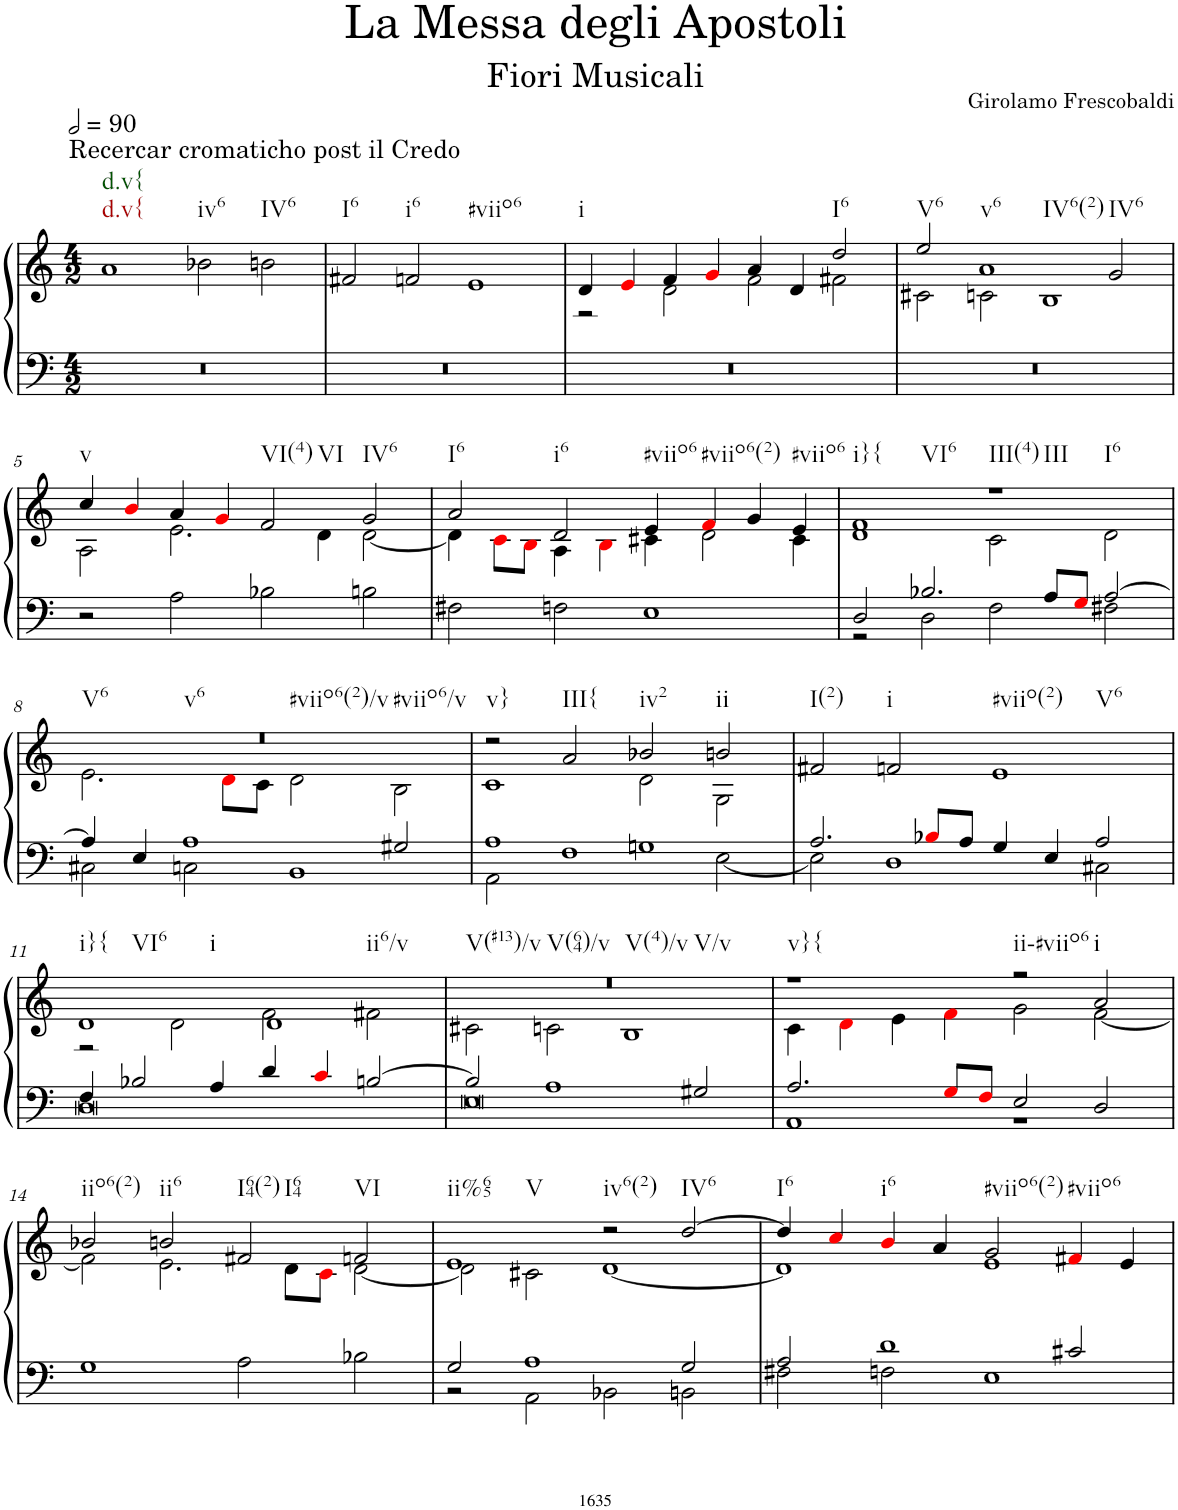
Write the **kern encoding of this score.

**kern	**kern
*part1	*part1
*staff2	*staff1
*I"Organ	*
*I'Org.	*
*clefF4	*clefG2
*k[]	*k[]
*M4/2	*M4/2
*MM180	*MM180
=1	=1
!	!LO:TX:a:t=Recercar cromaticho post il Credo
!	!LO:TX:b:t=d.v{
!	!LO:TX:b:t=d.v{
0r	1a
!	!LO:TX:b:t=iv6
.	2b-X\
!	!LO:TX:b:t=IV6
.	2bn\
=2	=2
!	!LO:TX:b:t=I6
0r	2f#X/
!	!LO:TX:b:t=i6
.	2fn/
!	!LO:TX:b:t=#viio6
.	1e
=3	=3
*	*^
!	!LO:TX:b:t=i	!
0r	4d/	2r
.	4ei/	.
.	4f/	2d\
.	4gi/	.
.	4a/	2f\
.	4d/	.
!	!LO:TX:b:t=I6	!
.	2dd/	2f#X\
=4	=4	=4
!	!LO:TX:b:t=V6	!
0r	2ee/	2c#X\
!	!LO:TX:b:t=v6	!
!	!LO:TX:b:t=IV6(2)	!
.	1a	2cn\
.	.	1B
!	!LO:TX:b:t=IV6	!
.	2g/	.
!!LO:LB:g=z	!!
=5	=5	=5
!	!LO:TX:b:t=v	!
2r	4cc/	2A\
.	4bi/	.
2A\	4a/	2.e\
.	4gi/	.
!	!LO:TX:b:t=VI(4)	!
!	!LO:TX:b:t=VI	!
2B-X\	2f/	.
.	.	4d\
!	!LO:TX:b:t=IV6	!
2Bn\	2g/	[2d\
=6	=6	=6
!	!LO:TX:b:t=I6	!
2F#X\	2a/	4d\]
.	.	8ci\L
.	.	8Bi\J
!	!LO:TX:b:t=i6	!
2Fn\	2d/	4A\
.	.	4Bi\
!	!LO:TX:b:t=#viio6	!
1E	4e/	4c#X\
!	!LO:TX:b:t=#viio6(2)	!
.	4fi/	2d\
.	4g/	.
!	!LO:TX:b:t=#viio6	!
.	4e/	4c#\
=7	=7	=7
*^	*	*
!	!	!LO:TX:b:t=i}{	!
!	!	!LO:TX:b:t=VI6	!
2D/	2r	1f	1d
2.B-X/	2D\	.	.
!	!	!LO:TX:b:t=III(4)	!
!	!	!LO:TX:b:t=III	!
!	!	!LO:TX:b:t=I6	!
.	2F\	1r	2c\
8A/L	.	.	.
8Gi/J	.	.	.
[2A/	2F#X\	.	2d\
!!LO:LB:g=z	!!
=8	=8	=8	=8
!	!	!LO:TX:b:t=V6	!
!	!	!LO:TX:b:t=v6	!
!	!	!LO:TX:b:t=#viio6(2)/v	!
!	!	!LO:TX:b:t=#viio6/v	!
4A/]	2C#X\	0r	2.e\
4E/	.	.	.
1A	2Cn\	.	.
.	.	.	8di\L
.	.	.	8c\J
.	1BB	.	2d\
2G#X/	.	.	2B\
=9	=9	=9	=9
!	!	!LO:TX:b:t=v}	!
1A	2AA\	2r	1c
!	!	!LO:TX:b:t=III{	!
.	1F	2a/	.
!	!	!LO:TX:b:t=iv2	!
1Gn	.	2b-X/	2d\
!	!	!LO:TX:b:t=ii	!
.	[2E\	2bn/	2G\
=10	=10	=10	=10
!	!	!LO:TX:b:t=I(2)	!
*	*	*v	*v
2.A/	2E\]	2f#X/
!	!	!LO:TX:b:t=i
.	1D	2fn/
8B-Xi/L	.	.
8A/J	.	.
!	!	!LO:TX:b:t=#viio(2)
!	!	!LO:TX:b:t=V6
4G/	.	1e
4E/	.	.
2A/	2C#X\	.
!!LO:LB:g=z
=11	=11	=11
*	*	*^
!	!	!LO:TX:b:t=i}{	!
!	!	!LO:TX:b:t=VI6	!
!	!	!LO:TX:b:t=i	!
4F/	0D	1d	2r
2B-X/	.	.	.
.	.	.	2d\
4A/	.	.	.
!	!	!LO:TX:b:t=ii6/v	!
4d/	.	1d	2f\
4ci/	.	.	.
[2Bn/	.	.	2f#X\
=12	=12	=12	=12
!	!	!LO:TX:b:t=V(#13)/v	!
!	!	!LO:TX:b:t=V(64)/v	!
!	!	!LO:TX:b:t=V(4)/v	!
!	!	!LO:TX:b:t=V/v	!
2B/]	0E	0r	2c#X\
1A	.	.	2cn\
.	.	.	1B
2G#X/	.	.	.
=13	=13	=13	=13
!	!	!LO:TX:b:t=v}{	!
2.A/	1AA	1r	4c\
.	.	.	4di\
.	.	.	4e\
8Gi/L	.	.	4fi\
8Fi/J	.	.	.
!	!	!LO:TX:b:t=ii-#viio6	!
2E/	1r	2r	2g\
!	!	!LO:TX:b:t=i	!
2D/	.	2a/	[2f\
*v	*v	*	*
!!LO:LB:g=z	!!
=14	=14	=14
!	!LO:TX:b:t=iio6(2)	!
1G	2b-X/	2f\]
!	!LO:TX:b:t=ii6	!
.	2bn/	2.e\
!	!LO:TX:b:t=I64(2)	!
!	!LO:TX:b:t=I64	!
2A\	2f#X/	.
.	.	8d\L
.	.	8ci\J
!	!LO:TX:b:t=VI	!
2B-X\	2fn/	[2d\
=15	=15	=15
*^	*	*
!	!	!LO:TX:b:t=ii%65	!
!	!	!LO:TX:b:t=V	!
2G/	2r	1e	2d\]
1A	2AA\	.	2c#X\
!	!	!LO:TX:b:t=iv6(2)	!
.	2BB-X\	2r	[1d
!	!	!LO:TX:b:t=IV6	!
2G/	2BBn\	[2dd/	.
=16	=16	=16	=16
!	!	!LO:TX:b:t=I6	!
2A/	2F#X\	4dd/]	1d]
.	.	4cci/	.
!	!	!LO:TX:b:t=i6	!
1d	2Fn\	4bi/	.
.	.	4a/	.
!	!	!LO:TX:b:t=#viio6(2)	!
.	1E	2g/	1e
!	!	!LO:TX:b:t=#viio6	!
2c#X/	.	4f#Xi/	.
.	.	4e/	.
*v	*v	*	*
*	*v	*v
=	=
*-	*-
